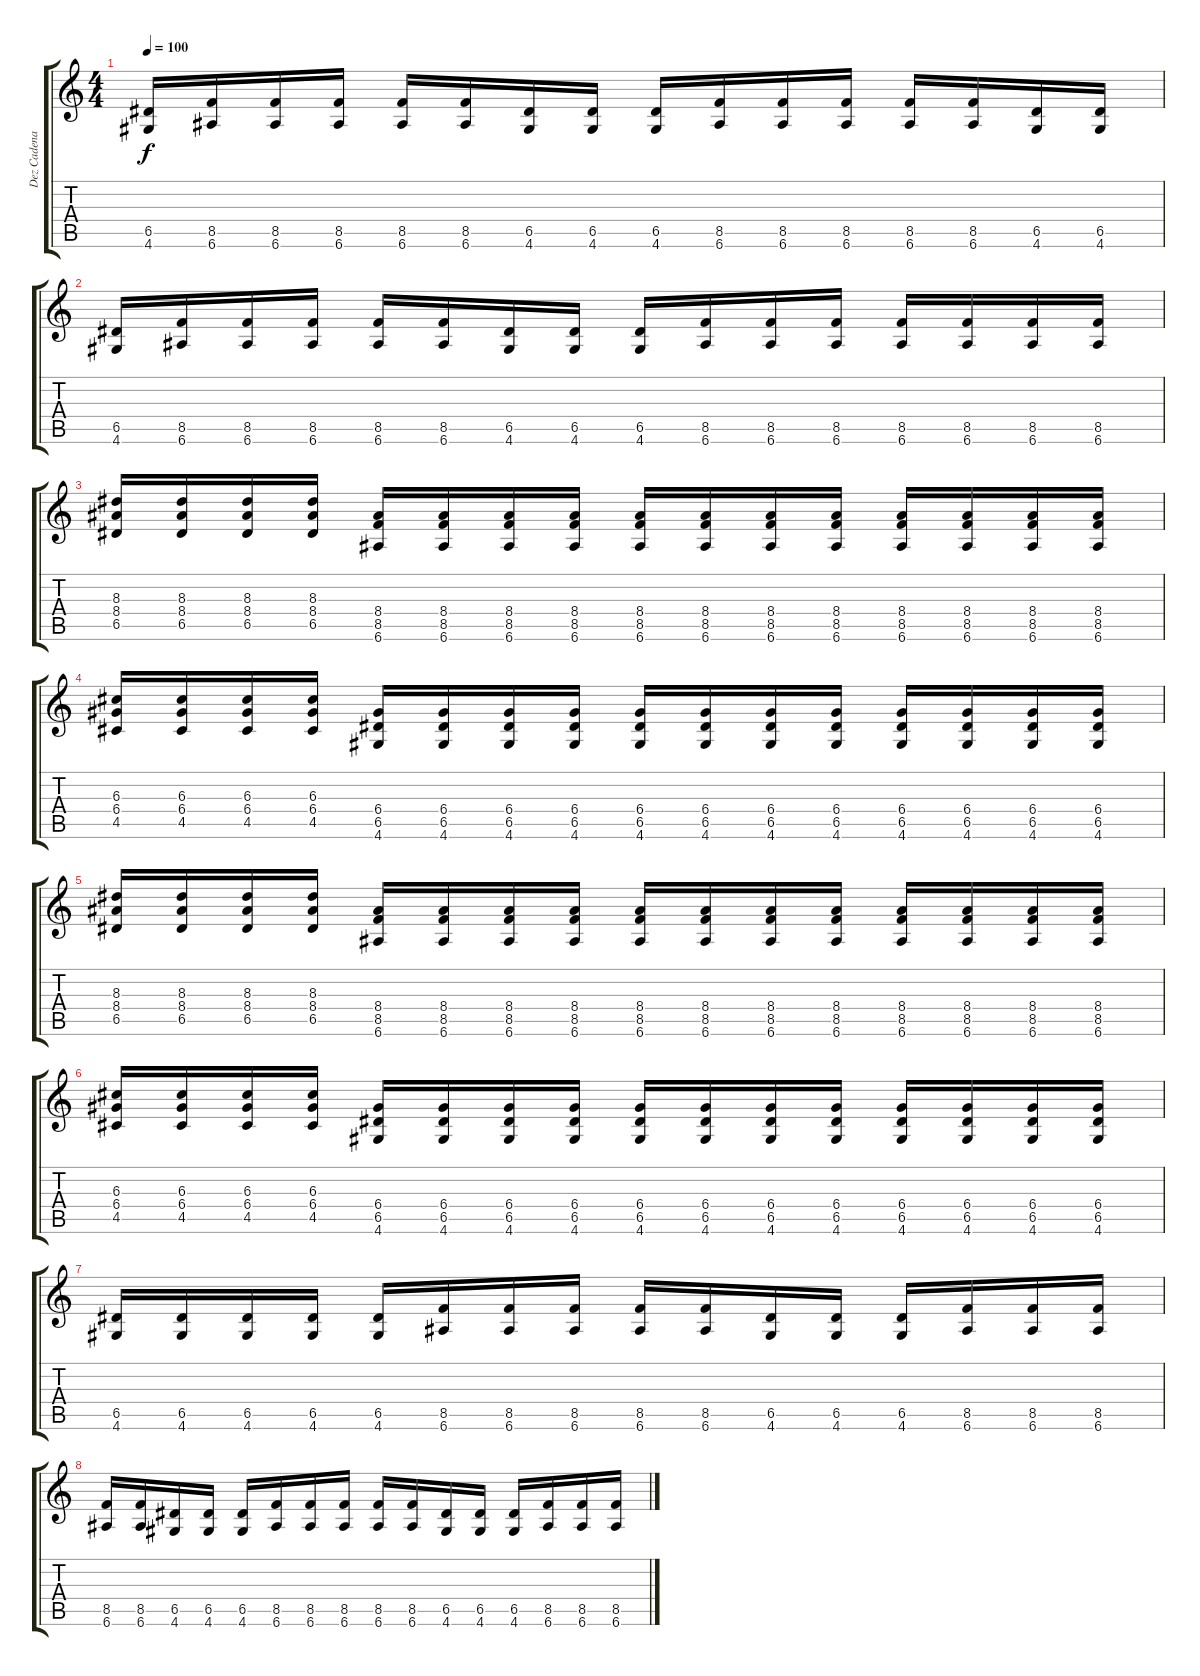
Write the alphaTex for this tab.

\track ("Dez Cadena (Guitar)" "Dez Cadena") {instrument overdrivenguitar}
\staff {score tabs}
\tuning (E4 B3 G3 D3 A2 E2) {hide}
\ts (4 4)
\tempo 100
\clef g2
\ks c
(6.5 4.6).16{dy f} (8.5 6.6).16 (8.5 6.6).16 (8.5 6.6).16 (8.5 6.6).16 (8.5 6.6).16 (6.5 4.6).16 (6.5 4.6).16 (6.5 4.6).16 (8.5 6.6).16 (8.5 6.6).16 (8.5 6.6).16 (8.5 6.6).16 (8.5 6.6).16 (6.5 4.6).16 (6.5 4.6).16 |
(6.5 4.6).16 (8.5 6.6).16 (8.5 6.6).16 (8.5 6.6).16 (8.5 6.6).16 (8.5 6.6).16 (6.5 4.6).16 (6.5 4.6).16 (6.5 4.6).16 (8.5 6.6).16 (8.5 6.6).16 (8.5 6.6).16 (8.5 6.6).16 (8.5 6.6).16 (8.5 6.6).16 (8.5 6.6).16 |
(8.3 8.4 6.5).16 (8.3 8.4 6.5).16 (8.3 8.4 6.5).16 (8.3 8.4 6.5).16 (8.4 8.5 6.6).16 (8.4 8.5 6.6).16 (8.4 8.5 6.6).16 (8.4 8.5 6.6).16 (8.4 8.5 6.6).16 (8.4 8.5 6.6).16 (8.4 8.5 6.6).16 (8.4 8.5 6.6).16 (8.4 8.5 6.6).16 (8.4 8.5 6.6).16 (8.4 8.5 6.6).16 (8.4 8.5 6.6).16 |
(6.3 6.4 4.5).16 (6.3 6.4 4.5).16 (6.3 6.4 4.5).16 (6.3 6.4 4.5).16 (6.4 6.5 4.6).16 (6.4 6.5 4.6).16 (6.4 6.5 4.6).16 (6.4 6.5 4.6).16 (6.4 6.5 4.6).16 (6.4 6.5 4.6).16 (6.4 6.5 4.6).16 (6.4 6.5 4.6).16 (6.4 6.5 4.6).16 (6.4 6.5 4.6).16 (6.4 6.5 4.6).16 (6.4 6.5 4.6).16 |
(8.3 8.4 6.5).16 (8.3 8.4 6.5).16 (8.3 8.4 6.5).16 (8.3 8.4 6.5).16 (8.4 8.5 6.6).16 (8.4 8.5 6.6).16 (8.4 8.5 6.6).16 (8.4 8.5 6.6).16 (8.4 8.5 6.6).16 (8.4 8.5 6.6).16 (8.4 8.5 6.6).16 (8.4 8.5 6.6).16 (8.4 8.5 6.6).16 (8.4 8.5 6.6).16 (8.4 8.5 6.6).16 (8.4 8.5 6.6).16 |
(6.3 6.4 4.5).16 (6.3 6.4 4.5).16 (6.3 6.4 4.5).16 (6.3 6.4 4.5).16 (6.4 6.5 4.6).16 (6.4 6.5 4.6).16 (6.4 6.5 4.6).16 (6.4 6.5 4.6).16 (6.4 6.5 4.6).16 (6.4 6.5 4.6).16 (6.4 6.5 4.6).16 (6.4 6.5 4.6).16 (6.4 6.5 4.6).16 (6.4 6.5 4.6).16 (6.4 6.5 4.6).16 (6.4 6.5 4.6).16 |
(6.5 4.6).16 (6.5 4.6).16 (6.5 4.6).16 (6.5 4.6).16 (6.5 4.6).16 (8.5 6.6).16 (8.5 6.6).16 (8.5 6.6).16 (8.5 6.6).16 (8.5 6.6).16 (6.5 4.6).16 (6.5 4.6).16 (6.5 4.6).16 (8.5 6.6).16 (8.5 6.6).16 (8.5 6.6).16 |
(8.5 6.6).16 (8.5 6.6).16 (6.5 4.6).16 (6.5 4.6).16 (6.5 4.6).16 (8.5 6.6).16 (8.5 6.6).16 (8.5 6.6).16 (8.5 6.6).16 (8.5 6.6).16 (6.5 4.6).16 (6.5 4.6).16 (6.5 4.6).16 (8.5 6.6).16 (8.5 6.6).16 (8.5 6.6).16
